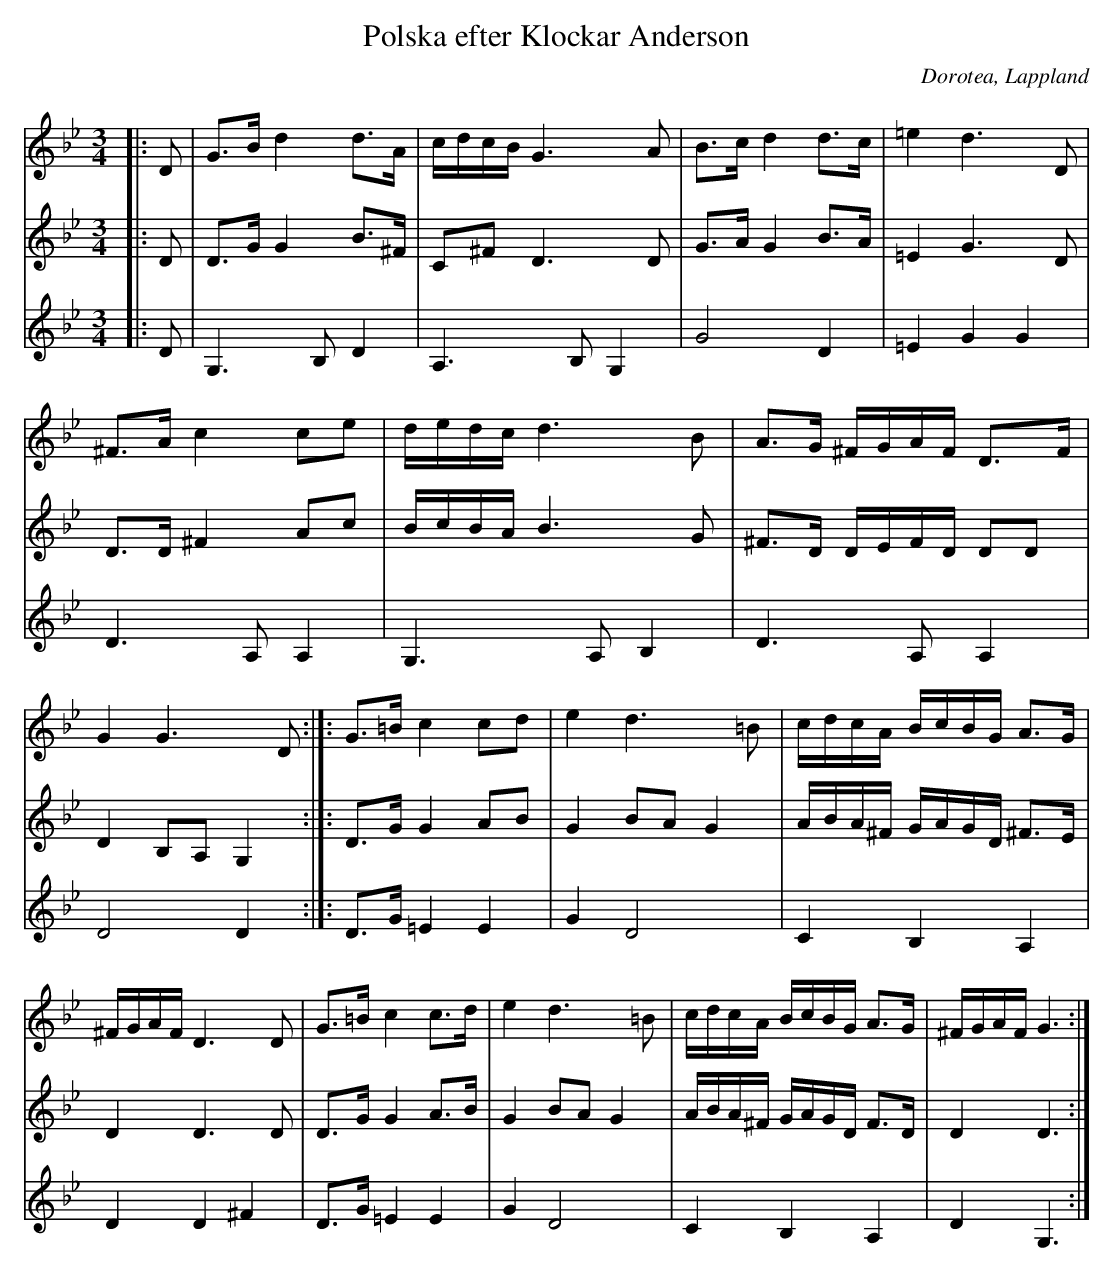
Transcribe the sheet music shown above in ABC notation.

X:1
T:Polska efter Klockar Anderson
O:Dorotea, Lappland
M:3/4
L:1/16
K:Gm
V:1
|: D2 | G3B d4 d3A | cdcB G6 A2 | B3c d4 d3c | =e4 d6 D2 | ^F3A c4 c2e2 | dedc d6 B2 | A3G ^FGAF D3F | G4 G6 D2 :|]: G3=B c4 c2d2 | e4 d6 =B2 | cdcA BcBG A3G |^FGAF D6 D2 | G3=B c4 c3d | e4 d6 =B2 | cdcA BcBG A3G | ^FGAF G6 :|
V:2
|: D2 | D3G G4 B3^F | C2^F2 D6 D2  | G3A G4 B3A | =E4 G6 D2 | D3D ^F4 A2c2 | BcBA B6 G2 | ^F3D DEFD D2D2 | D4 B,2A,2 G,4 :|]: D3G G4 A2B2 | G4 B2A2 G4 | ABA^F GAGD ^F3E | D4 D6 D2 | D3G G4 A3B1 | G4 B2A2 G4 | ABA^F GAGD F3D | D4 D6 :|
V:3
|:D2 | G,6 B,2 D4 | A,6 B,2 G,4 | G8 D4  | =E4 G4 G4 | D6 A,2 A,4 | G,6 A,2 B,4 | D6 A,2 A,4 | D8 D4 :|]: D3G1 =E4 E4 | G4 D8 | C4 B,4 A,4 | D4 D4 ^F4 | D3G1 =E4 E4 | G4 D8 | C4 B,4 A,4 | D4 G,6 :|
